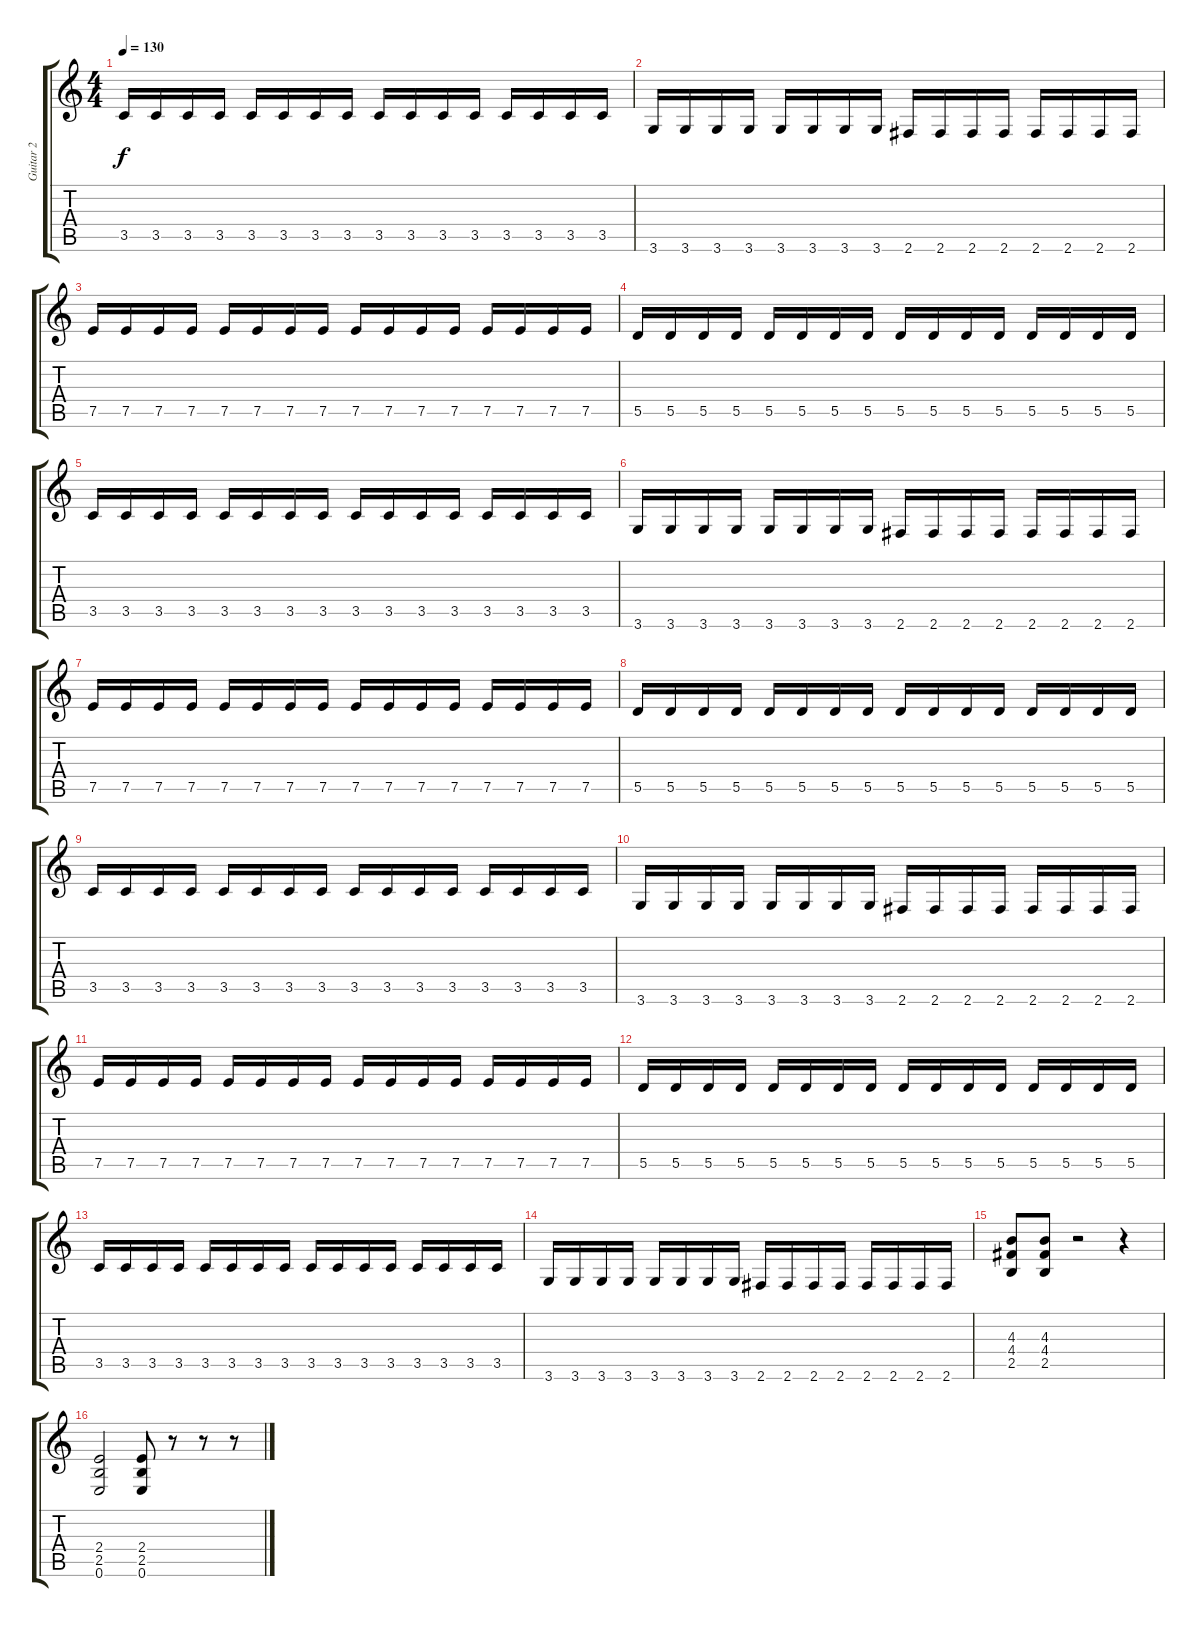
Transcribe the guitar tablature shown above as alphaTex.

\track ("Guitar 2" "Guitar 2") {instrument distortionguitar}
\staff {score tabs}
\tuning (E4 B3 G3 D3 A2 E2) {hide}
\ts (4 4)
\tempo 130
\clef g2
\ks c
3.5.16{dy f} 3.5.16 3.5.16 3.5.16 3.5.16 3.5.16 3.5.16 3.5.16 3.5.16 3.5.16 3.5.16 3.5.16 3.5.16 3.5.16 3.5.16 3.5.16 |
3.6.16 3.6.16 3.6.16 3.6.16 3.6.16 3.6.16 3.6.16 3.6.16 2.6.16 2.6.16 2.6.16 2.6.16 2.6.16 2.6.16 2.6.16 2.6.16 |
7.5.16 7.5.16 7.5.16 7.5.16 7.5.16 7.5.16 7.5.16 7.5.16 7.5.16 7.5.16 7.5.16 7.5.16 7.5.16 7.5.16 7.5.16 7.5.16 |
5.5.16 5.5.16 5.5.16 5.5.16 5.5.16 5.5.16 5.5.16 5.5.16 5.5.16 5.5.16 5.5.16 5.5.16 5.5.16 5.5.16 5.5.16 5.5.16 |
3.5.16 3.5.16 3.5.16 3.5.16 3.5.16 3.5.16 3.5.16 3.5.16 3.5.16 3.5.16 3.5.16 3.5.16 3.5.16 3.5.16 3.5.16 3.5.16 |
3.6.16 3.6.16 3.6.16 3.6.16 3.6.16 3.6.16 3.6.16 3.6.16 2.6.16 2.6.16 2.6.16 2.6.16 2.6.16 2.6.16 2.6.16 2.6.16 |
7.5.16 7.5.16 7.5.16 7.5.16 7.5.16 7.5.16 7.5.16 7.5.16 7.5.16 7.5.16 7.5.16 7.5.16 7.5.16 7.5.16 7.5.16 7.5.16 |
5.5.16 5.5.16 5.5.16 5.5.16 5.5.16 5.5.16 5.5.16 5.5.16 5.5.16 5.5.16 5.5.16 5.5.16 5.5.16 5.5.16 5.5.16 5.5.16 |
3.5.16 3.5.16 3.5.16 3.5.16 3.5.16 3.5.16 3.5.16 3.5.16 3.5.16 3.5.16 3.5.16 3.5.16 3.5.16 3.5.16 3.5.16 3.5.16 |
3.6.16 3.6.16 3.6.16 3.6.16 3.6.16 3.6.16 3.6.16 3.6.16 2.6.16 2.6.16 2.6.16 2.6.16 2.6.16 2.6.16 2.6.16 2.6.16 |
7.5.16 7.5.16 7.5.16 7.5.16 7.5.16 7.5.16 7.5.16 7.5.16 7.5.16 7.5.16 7.5.16 7.5.16 7.5.16 7.5.16 7.5.16 7.5.16 |
5.5.16 5.5.16 5.5.16 5.5.16 5.5.16 5.5.16 5.5.16 5.5.16 5.5.16 5.5.16 5.5.16 5.5.16 5.5.16 5.5.16 5.5.16 5.5.16 |
3.5.16 3.5.16 3.5.16 3.5.16 3.5.16 3.5.16 3.5.16 3.5.16 3.5.16 3.5.16 3.5.16 3.5.16 3.5.16 3.5.16 3.5.16 3.5.16 |
3.6.16 3.6.16 3.6.16 3.6.16 3.6.16 3.6.16 3.6.16 3.6.16 2.6.16 2.6.16 2.6.16 2.6.16 2.6.16 2.6.16 2.6.16 2.6.16 |
(4.3 4.4 2.5).8{volume 13} (4.3 4.4 2.5).8 r.2 r.4 |
(2.4 2.5 0.6).2 (2.4 2.5 0.6).8 r.8 r.8 r.8
